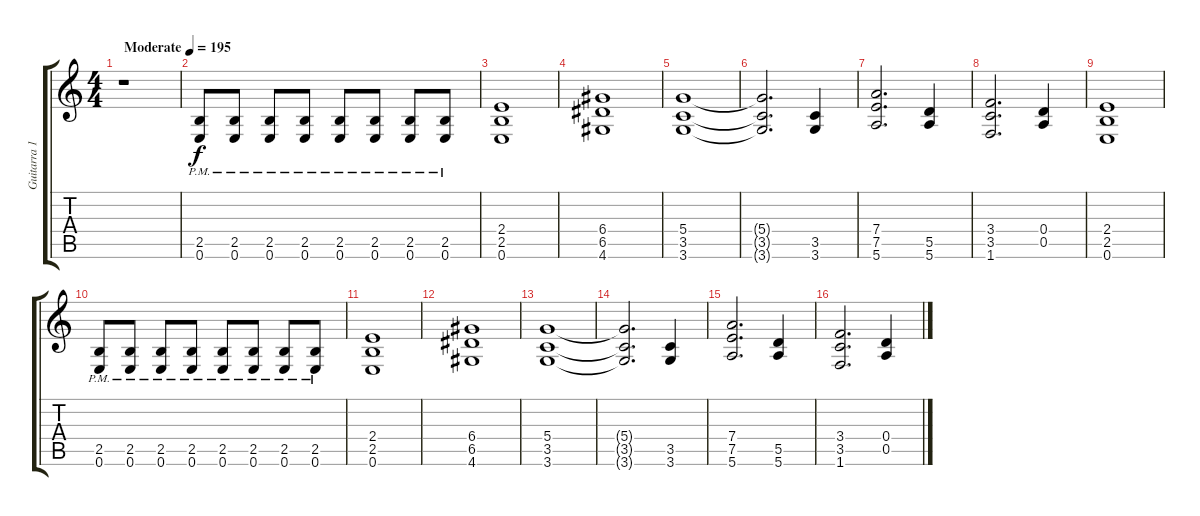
\track ("Guitarra 1" "Guitarra 1") {instrument distortionguitar}
\staff {score tabs}
\tuning (E4 B3 G3 D3 A2 E2) {hide}
\ts (4 4)
\tempo (195 "Moderate")
\clef g2
\ks c
r.1{dy f volume 0 instrument distortionguitar} |
(2.5 0.6{pm}).8{volume 13} (2.5 0.6{pm}).8 (2.5 0.6{pm}).8 (2.5 0.6{pm}).8 (2.5 0.6{pm}).8 (2.5 0.6{pm}).8 (2.5 0.6{pm}).8 (2.5 0.6{pm}).8 |
(2.4 2.5 0.6).1 |
(6.4 6.5 4.6).1 |
(5.4 3.5 3.6).1 |
(5.4{t} 3.5{t} 3.6{t}).2{d} (3.5 3.6).4 |
(7.4 7.5 5.6).2{d} (5.5 5.6).4 |
(3.4 3.5 1.6).2{d} (0.4 0.5).4 |
(2.4 2.5 0.6).1 |
(2.5 0.6{pm}).8 (2.5 0.6{pm}).8 (2.5 0.6{pm}).8 (2.5 0.6{pm}).8 (2.5 0.6{pm}).8 (2.5 0.6{pm}).8 (2.5 0.6{pm}).8 (2.5 0.6{pm}).8 |
(2.4 2.5 0.6).1{volume 10} |
(6.4 6.5 4.6).1 |
(5.4 3.5 3.6).1 |
(5.4{t} 3.5{t} 3.6{t}).2{d} (3.5 3.6).4 |
(7.4 7.5 5.6).2{d} (5.5 5.6).4 |
(3.4 3.5 1.6).2{d} (0.4 0.5).4
